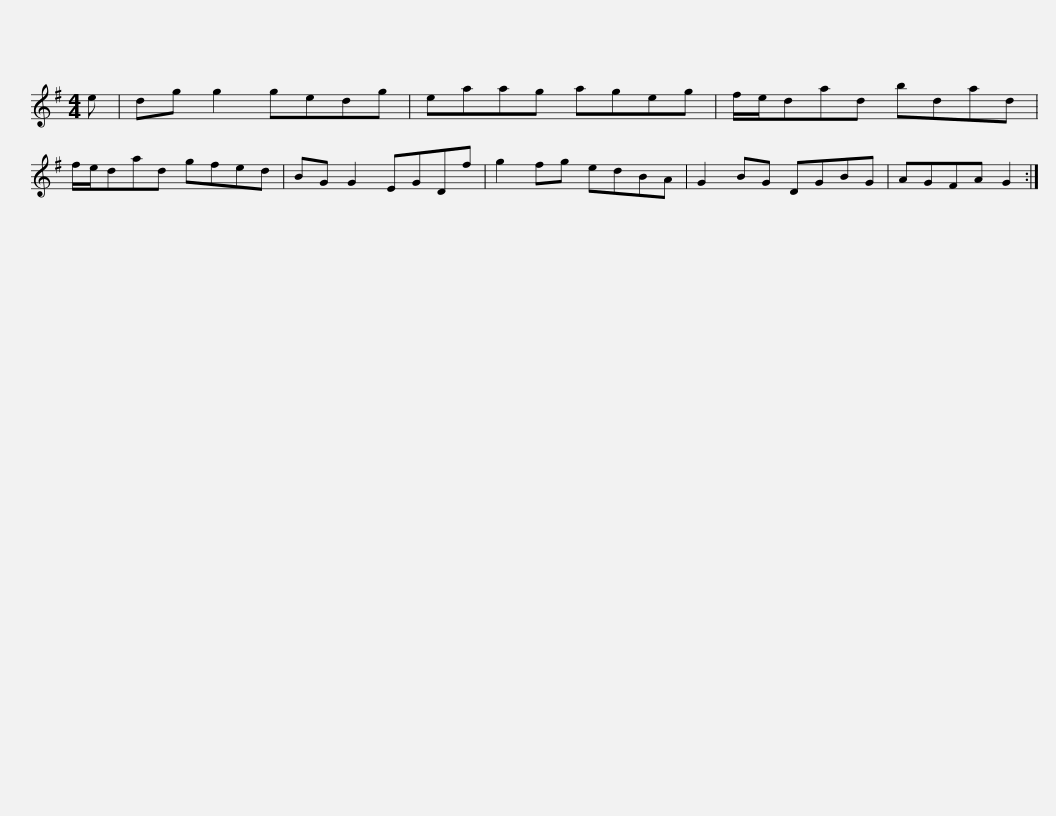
X:1
L:1/8
M:4/4
I:linebreak $
K:G
V:1 treble
V:1
 e | dg g2 gedg | eaag ageg | f/e/dad bdad | f/e/dad gfed | %5
 BG G2 EGDf |$ g2 fg edBA | G2 BG DGBG | AGFA G2 :| %9
